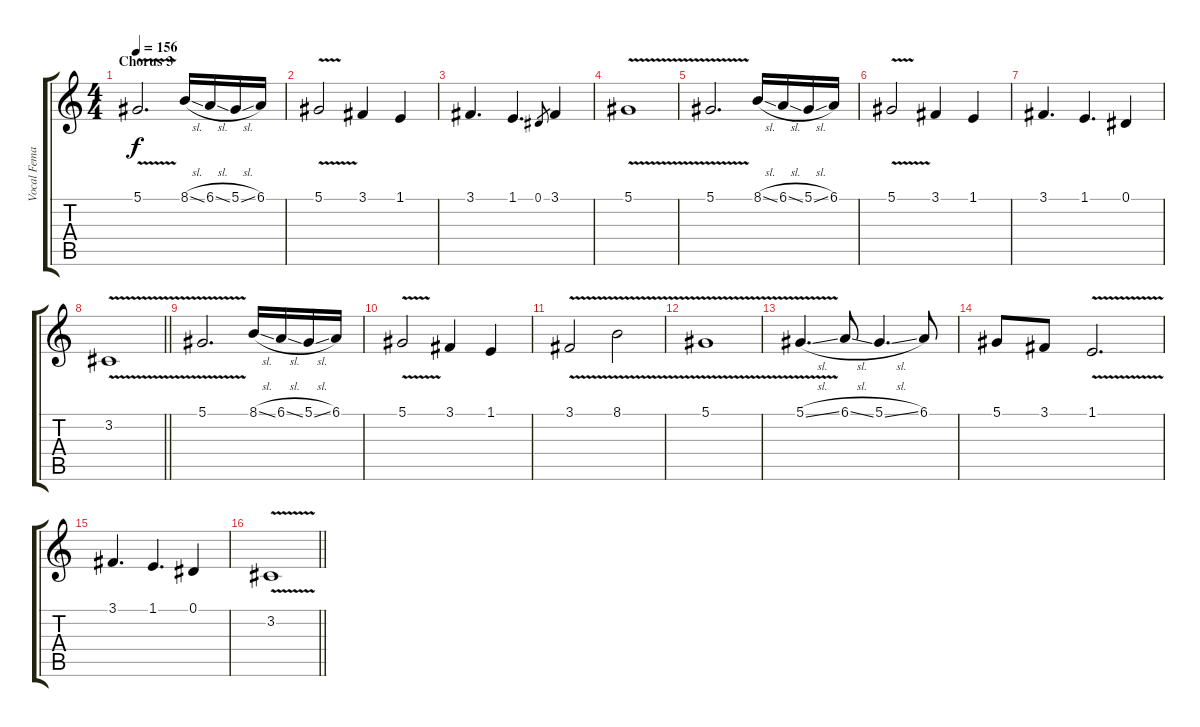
\track ("Vocal Female" "Vocal Fema") {instrument lead1square}
\staff {score tabs}
\tuning (Eb4 Bb3 Gb3 Db3 Ab2 Eb2) {hide}
\ts (4 4)
\section ("" "Chorus 3")
\tempo 156
\clef g2
\ks c
5.1{v}.2{d dy f} 8.1{sl}.16 6.1{sl}.16 5.1{sl}.16 6.1.16 |
5.1{v}.2 3.1.4 1.1.4 |
3.1.4{d} 1.1.4{d} 0.1.8{gr} 3.1.4 |
5.1{v}.1 |
5.1{v}.2{d} 8.1{sl}.16 6.1{sl}.16 5.1{sl}.16 6.1.16 |
5.1{v}.2 3.1.4 1.1.4 |
3.1.4{d} 1.1.4{d} 0.1.4 |
\barLineRight lightlight
3.2{v}.1 |
5.1{v}.2{d} 8.1{sl}.16 6.1{sl}.16 5.1{sl}.16 6.1.16 |
5.1{v}.2 3.1.4 1.1.4 |
3.1{v}.2 8.1{v}.2 |
5.1{v}.1 |
5.1{v sl}.4{d} 6.1{sl}.8 5.1{sl}.4{d} 6.1.8 |
5.1.8 3.1.8 1.1{v}.2{d} |
3.1.4{d} 1.1.4{d} 0.1.4 |
\barLineRight lightlight
3.2{v}.1
